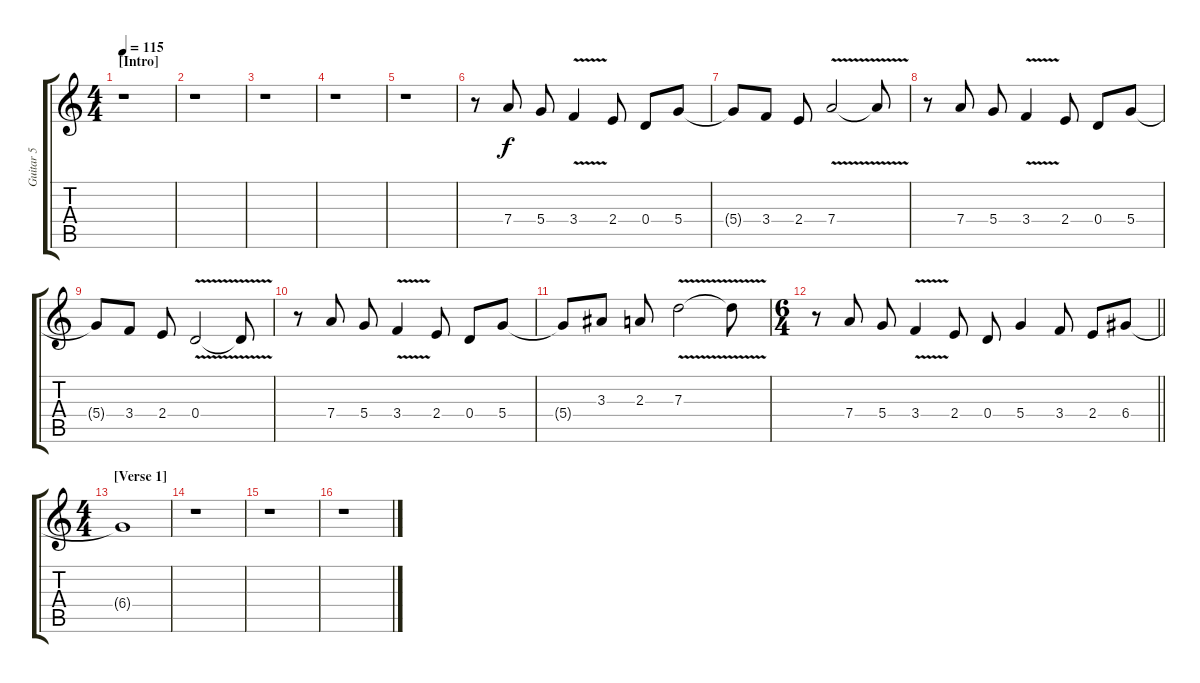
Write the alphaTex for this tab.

\track ("Guitar 5" "Guitar 5") {instrument electricguitarjazz}
\staff {score tabs}
\tuning (E4 B3 G3 D3 A2 E2) {hide}
\ts (4 4)
\section ("" "[Intro]")
\tempo 115
\clef g2
\ks c
r.1{dy f instrument electricguitarjazz} |
r.1 |
r.1 |
r.1 |
r.1 |
r.8 7.4.8 5.4.8 3.4{v}.4 2.4.8 0.4.8 5.4.8 |
5.4{t}.8 3.4.8 2.4.8 7.4{v}.2 7.4{t}.8 |
r.8 7.4.8 5.4.8 3.4{v}.4 2.4.8 0.4.8 5.4.8 |
5.4{t}.8 3.4.8 2.4.8 0.4{v}.2 0.4{t}.8 |
r.8 7.4.8 5.4.8 3.4{v}.4 2.4.8 0.4.8 5.4.8 |
5.4{t}.8 3.3.8 2.3.8 7.3{v}.2 7.3{t}.8 |
\ts (6 4)
\barLineRight lightlight
r.8 7.4.8 5.4.8 3.4{v}.4 2.4.8 0.4.8 5.4.4 3.4.8 2.4.8 6.4.8 |
\ts (4 4)
\section ("" "[Verse 1]")
6.4{t}.1 |
r.1 |
r.1 |
r.1
